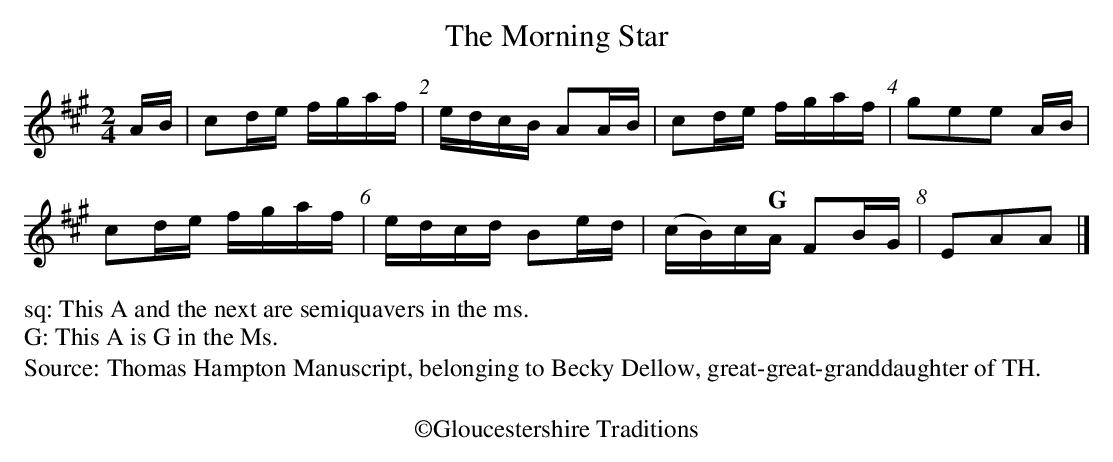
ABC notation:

X:1
T:Morning Star, The
M:2/4
L:1/16
K:A
 %(cB)cA F2GA |(Bc)BG E2ed | (cB)cA F2BG | E2AA||
AB |c2de fgaf | edcB A2AB | c2de fgaf | g2e2e2 AB |
 c2de fgaf | edcd B2ed | (cB)c"^G"A F2BG | E2A2A2|]
